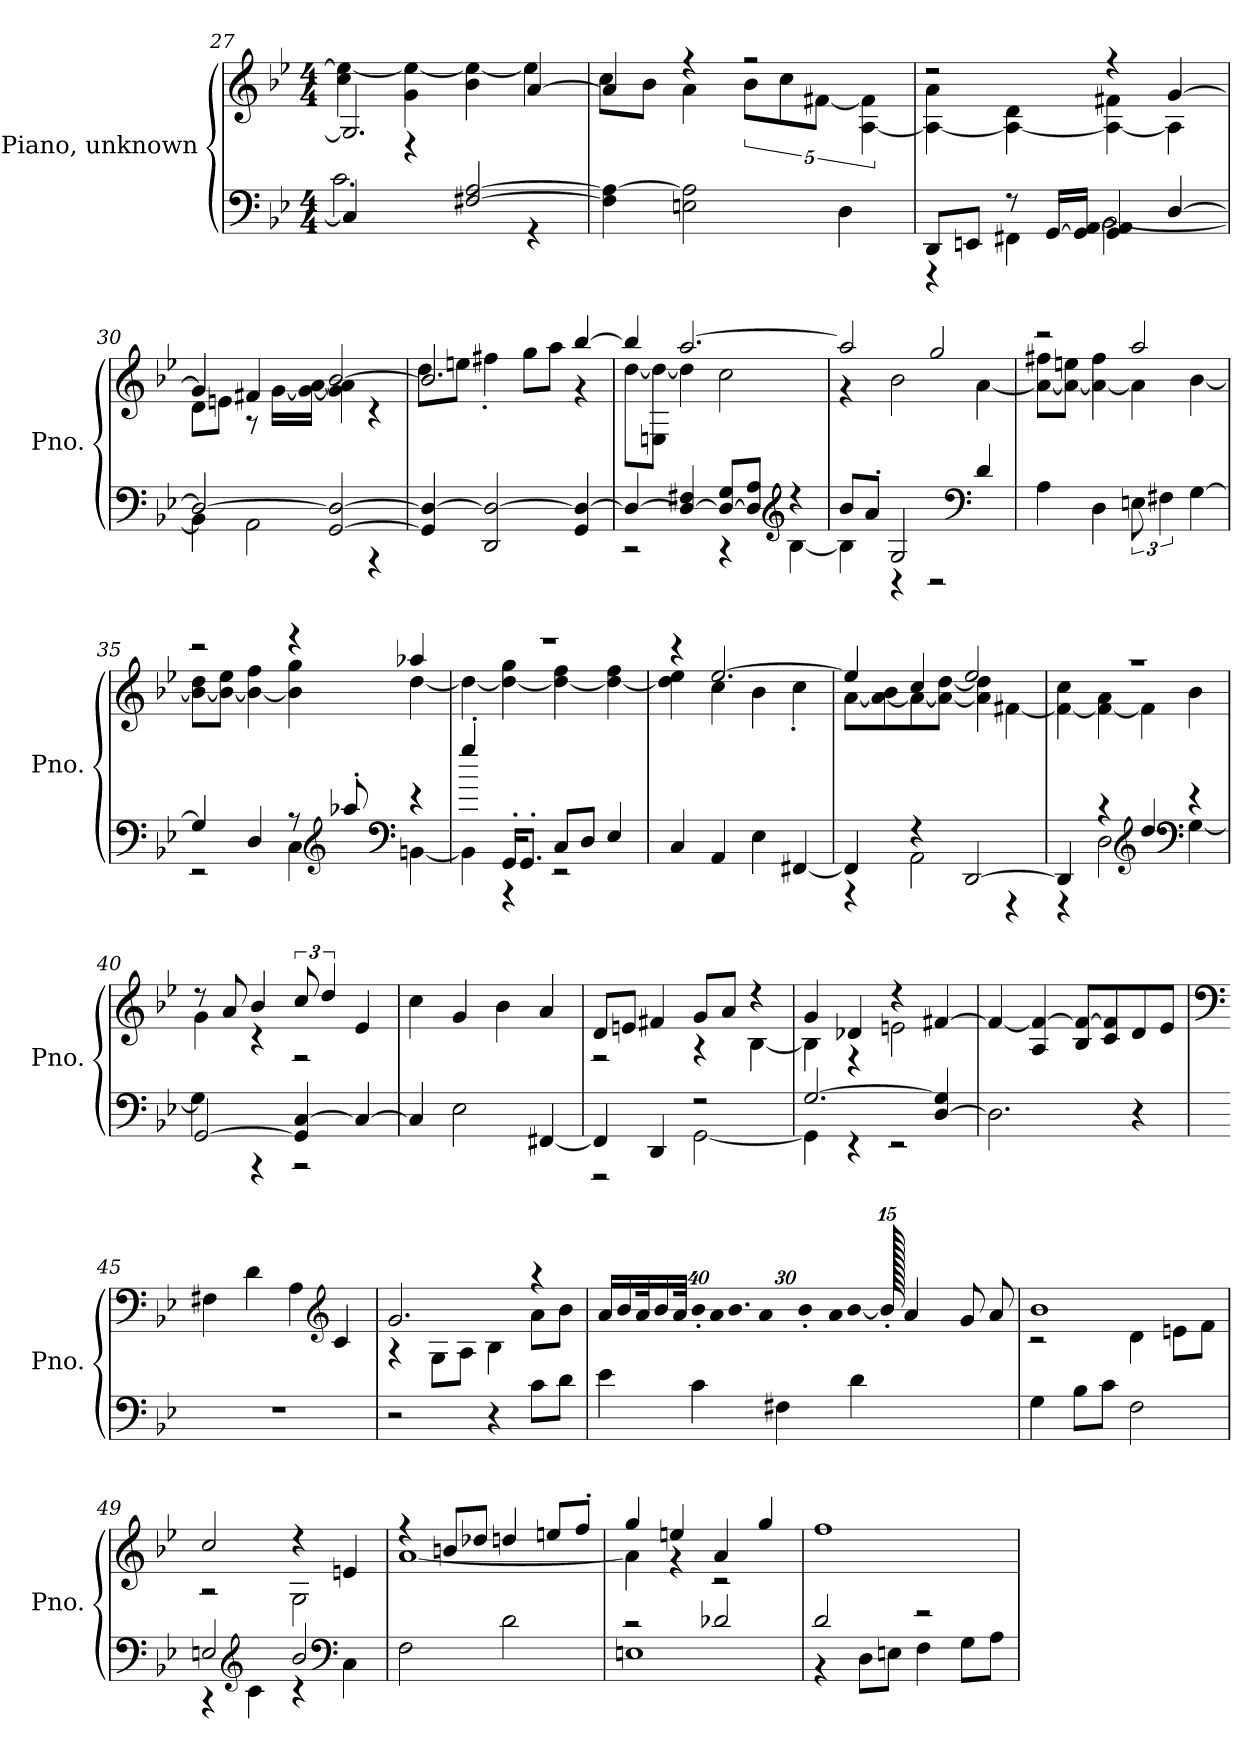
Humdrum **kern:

**kern	**kern
*part1	*part1
*staff2	*staff1
*I"Piano, unknown	*
*I'Pno.	*
!!LO:PB:g=z
*clefF4	*clefG2
*k[b-e-]	*k[b-e-]
*M4/4	*M4/4
=27	=27
*^	*^
4C/]	2.c\	2.G/]	4cc\ 4ee-\_
4r	.	.	4g\ 4ee-\_
[2F#X/ [2A/	.	.	4b-\ 4ee-\_
.	4r	[4a/	4ee-\]
*v	*v	*	*
=28	=28	=28
4F#\] 4A\_	4a/]	8cc\L
.	.	8b-\J
2En\ 2A\]	4r	4a\
.	2r	10b-\L
.	.	10cc\
.	.	[10f#X\J
4D\	.	.
.	.	[5A\ 5f#\]
=29	=29	=29
*^	*	*
8DD/L	4r	2r	4A\_ 4a\
8EEn/J	.	.	.
8r	4FF#X\	.	4A\_ 4d\
[16GG/LL	.	.	.
16GG/_ [16AA/JJ	.	.	.
4GG/] 4AA/]	[2BB-\	4r	4A\_ 4f#X\
[4D/	.	[4g/	4A\]
=30	=30	=30	=30
2D/_	4BB-\]	4g/]	8d\L
.	.	.	8en\J
.	2AA\	4f#X/	8r
.	.	.	[16g\LL
.	.	.	16g\_ [16a\JJ
[2GG/ 2D/_	.	[2b-/	4g\] 4a\]
.	4r	.	4r
*v	*v	*	*
!!LO:LB:g=z	!!
=31	=31	=31
4GG/] 4D/_	2.b-/]	8dd\L
.	.	8een\J
2DD/ 2D/_	.	4ff#X'\
.	.	8gg\L
.	.	8aa\J
4GG/ 4D/_	[4bb-/	4r
=32	=32	=32
*^	*	*
4D/_	2r	4bb-/]	[8dd\L
.	.	.	8En\ 8dd\_J
4D/_ 4F#X/	.	[2.aa/	4dd\]
8D/_ 8G/L	4r	.	2cc\
8D/] 8A/J	.	.	.
*clefG2	*	*	*
4r	[4B-\	.	.
=33	=33	=33	=33
8b-/L	4B-\]	2aa/]	4r
8a'/J	.	.	.
2G/	4r	.	2b-\
.	2r	2gg/	.
*clefF4	*	*	*
4d/	.	.	[4a\
*v	*v	*	*
=34	=34	=34
4A\	2r	8a\_ 8ff#X\L
.	.	8a\_ 8een\J
4D\	.	4a\_ 4ff#\
12En\	2aa/	4a\]
6F#X\	.	.
[4G\	.	[4b-\
!!LO:LB:g=z	!!
=35	=35	=35
*^	*	*
4G/]	2r	2r	8b-\_ 8dd\L
.	.	.	8b-\_ 8ee-\J
4D/	.	.	4b-\_ 4ff\
8r	4C\	4r	4b-\] 4gg\
*clefG2	*	*	*
8aa-X'/	.	.	.
*clefF4	*	*	*
4r	[4BBn\	4aa-X/	[4dd\
=36	=36	=36	=36
4gg'/	4BB\]	1r	4dd\_
16GG'/KL	4r	.	4dd\_ 4gg\
8.GG'/J	.	.	.
8C/L	2r	.	4dd\_ 4ff\
8D/J	.	.	.
4E-/	.	.	4dd\_ 4ff\
*v	*v	*	*
=37	=37	=37
4C/	4r	4dd\] 4ee-\
4AA/	[2.ee-/	4cc\
4E-\	.	4b-\
[4FF#X/	.	4cc'\
=38	=38	=38
*^	*	*
4FF#/]	4r	4ee-/]	[8a\L
.	.	.	8a\_ 8b-\
4r	2AA\	4cc/	8a\_
.	.	.	8a\_ [8dd\J
[2DD/	.	2ee-/	4a\] 4dd\]
.	4r	.	[4f#X\
!!LO:LB:g=z	!!
=39	=39	=39	=39
4DD/]	4r	1r	4f#\_ 4cc\
4r	2D\	.	4f#\_ 4a\
*clefG2	*	*	*
4dd/	.	.	4f#\]
*clefF4	*	*	*
4r	[4G\	.	4b-\
=40	=40	=40	=40
[2GG/	4G\]	8r	4g\
.	.	8a/	.
.	4r	4b-/	4r
4GG/] [4C/	2r	12cc/	2r
.	.	6dd/	.
4C/_	.	4e-/	.
*v	*v	*	*
*	*v	*v
=41	=41
4C/]	4cc\
2E-\	4g/
.	4b-\
[4FF#X/	4a/
=42	=42
*^	*^
4FF#/]	2r	8d/L	2r
.	.	8en/J	.
4DD/	.	4f#X/	.
2r	[2GG\	8g/L	4r
.	.	8a/J	.
.	.	4r	[4B-\
=43	=43	=43	=43
[2.G/	4GG\]	4g/	4B-\]
.	4r	4d-X/	4r
.	2r	4r	2en\
[4D/ 4G/]	.	[4f#X/	.
*v	*v	*	*
*	*v	*v
!!LO:LB:g=z
=44	=44
2.D\]	4f#/_
.	4A/ 4f#/_
.	8B-/ 8f#/_L
.	8c/ 8f#/]
4r	8d/
.	8e-/J
=45	=45
*	*clefF4
1r	4F#X\
.	4d\
.	4A\
*	*clefG2
.	4c/
=46	=46
*	*^
2r	2.g/	4r
.	.	8G\L
.	.	8A\J
4r	.	4B-\
8c\L	4r	8a\L
8d\J	.	8b-\J
*	*v	*v
=47	=47
4e-\	16a/LL
.	16b-/
.	32a/K
.	16b-/
.	32a/JJk
*	*Xbrackettup
!	!LO:N:vis=32
4c\	640%23b-'/LLL
!	!LO:N:vis=64
.	960%17a/K
!	!LO:N:vis=32.
.	1920%103b-/
!	!LO:N:vis=32
.	640%23a/
!	!LO:N:vis=32
.	640%23b-'/
!	!LO:N:vis=64
.	960%17a/K
.	[320%17b-/JJ
4F#X\	1920b-'/]
.	4a/
4d\	.
.	8g/L
.	8a/J
1920ryy	.
!!LO:LB:g=z
=48	=48
*	*^
4G\	1b-	2r
8B-\L	.	.
8c\J	.	.
2F\	.	4d\
.	.	8en\L
.	.	8f\J
=49	=49	=49
*^	*	*
2En/	4r	2cc/	2r
*clefG2	*	*	*
.	4c\	.	.
2b-/	4r	4r	2G\
*clefF4	*	*	*
.	4C\	4en/	.
*v	*v	*	*
=50	=50	=50
2F\	4r	[1a
.	8bn/L	.
.	8dd-X/J	.
2d\	4ddn/	.
.	8een/L	.
.	8ff'/J	.
=51	=51	=51
*^	*	*
2r	1En	4gg/	4a\]
.	.	4een/	4r
2d-X/	.	4a/	2r
.	.	4gg/	.
*	*	*v	*v
=52	=52	=52
2d/	4r	1ff
.	8D\L	.
.	8En\J	.
2r	4F\	.
.	8G\L	.
.	8A\J	.
*v	*v	*
=	=
*-	*-
